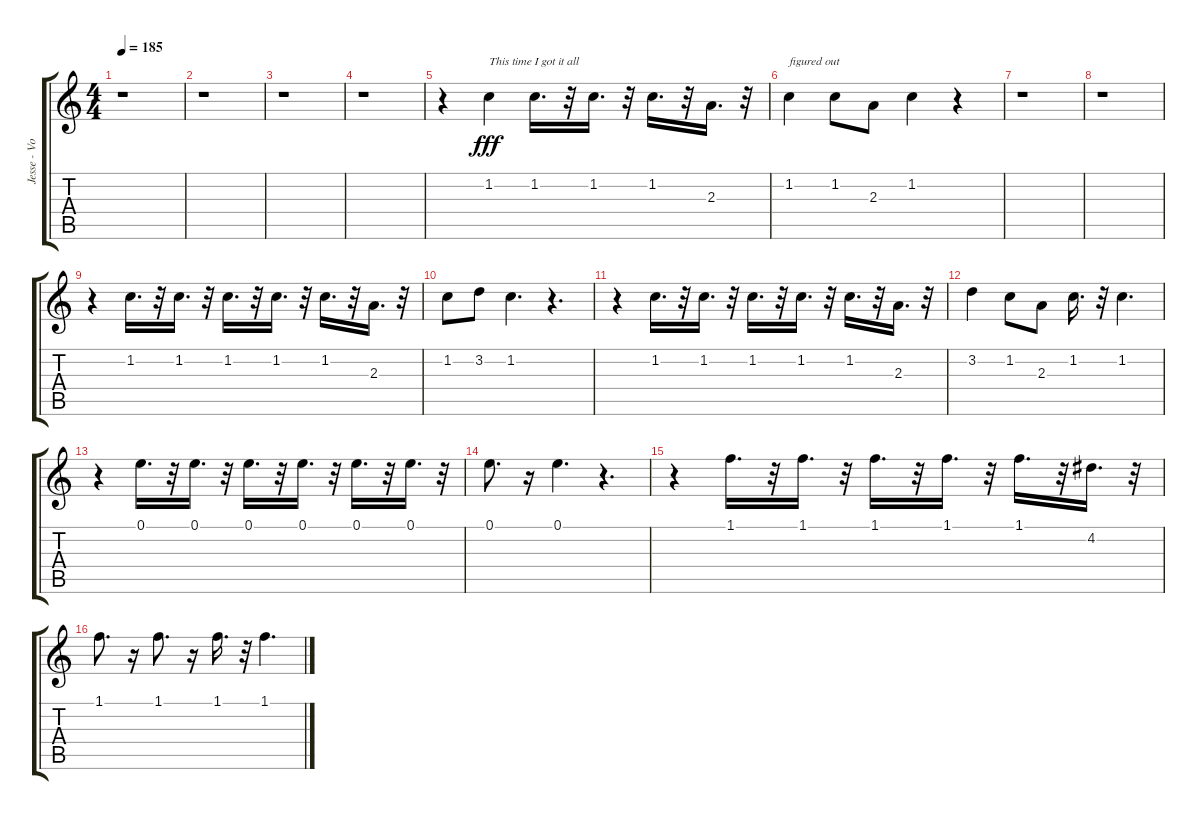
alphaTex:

\track ("Jesse - Vocals" "Jesse - Vo") {instrument fretlessbass}
\staff {score tabs}
\tuning (E4 B3 G3 D3 A2 E2) {hide}
\ts (4 4)
\tempo 185
\clef g2
\ks c
r.1{dy f} |
r.1 |
r.1 |
r.1 |
r.4 1.2.4{txt "This time I got it all" dy fff} 1.2.16{d} r.32 1.2.16{d} r.32 1.2.16{d} r.32 2.3.16{d} r.32 |
1.2.4{txt "figured out "} 1.2.8 2.3.8 1.2.4 r.4 |
r.1 |
r.1 |
r.4 1.2.16{d} r.32 1.2.16{d} r.32 1.2.16{d} r.32 1.2.16{d} r.32 1.2.16{d} r.32 2.3.16{d} r.32 |
1.2.8 3.2.8 1.2.4{d} r.4{d} |
r.4 1.2.16{d} r.32 1.2.16{d} r.32 1.2.16{d} r.32 1.2.16{d} r.32 1.2.16{d} r.32 2.3.16{d} r.32 |
3.2.4 1.2.8 2.3.8 1.2.16{d} r.32 1.2.4{d} |
r.4 0.1.16{d} r.32 0.1.16{d} r.32 0.1.16{d} r.32 0.1.16{d} r.32 0.1.16{d} r.32 0.1.16{d} r.32 |
0.1.8{d} r.16 0.1.4{d} r.4{d} |
r.4 1.1.16{d} r.32 1.1.16{d} r.32 1.1.16{d} r.32 1.1.16{d} r.32 1.1.16{d} r.32 4.2.16{d} r.32 |
1.1.8{d} r.16 1.1.8{d} r.16 1.1.16{d} r.32 1.1.4{d}
